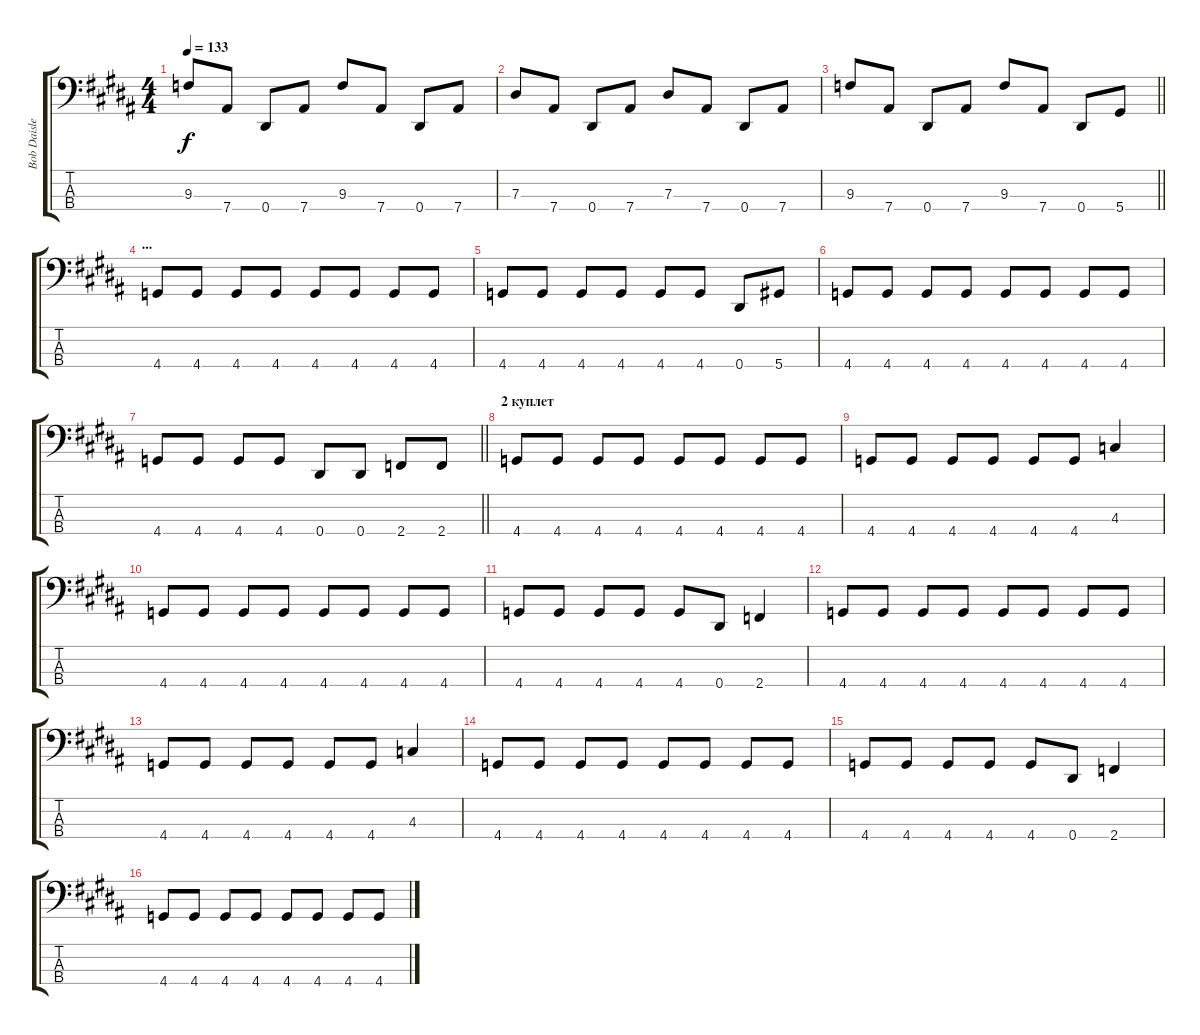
\track ("Bob Daisley" "Bob Daisle") {instrument electricbassfinger}
\staff {score tabs}
\tuning (Gb2 Db2 Ab1 Eb1) {hide}
\ts (4 4)
\tempo 133
\clef f4
\ks b
9.3.8{dy f} 7.4.8 0.4.8 7.4.8 9.3.8 7.4.8 0.4.8 7.4.8 |
7.3.8 7.4.8 0.4.8 7.4.8 7.3.8 7.4.8 0.4.8 7.4.8 |
\barLineRight lightlight
9.3.8 7.4.8 0.4.8 7.4.8 9.3.8 7.4.8 0.4.8 5.4.8 |
\section ("" "...")
4.4.8 4.4.8 4.4.8 4.4.8 4.4.8 4.4.8 4.4.8 4.4.8 |
4.4.8 4.4.8 4.4.8 4.4.8 4.4.8 4.4.8 0.4.8 5.4.8 |
4.4.8 4.4.8 4.4.8 4.4.8 4.4.8 4.4.8 4.4.8 4.4.8 |
\barLineRight lightlight
4.4.8 4.4.8 4.4.8 4.4.8 0.4.8 0.4.8 2.4.8 2.4.8 |
\section ("" "2 куплет")
4.4.8 4.4.8 4.4.8 4.4.8 4.4.8 4.4.8 4.4.8 4.4.8 |
4.4.8 4.4.8 4.4.8 4.4.8 4.4.8 4.4.8 4.3.4 |
4.4.8 4.4.8 4.4.8 4.4.8 4.4.8 4.4.8 4.4.8 4.4.8 |
4.4.8 4.4.8 4.4.8 4.4.8 4.4.8 0.4.8 2.4.4 |
4.4.8 4.4.8 4.4.8 4.4.8 4.4.8 4.4.8 4.4.8 4.4.8 |
4.4.8 4.4.8 4.4.8 4.4.8 4.4.8 4.4.8 4.3.4 |
4.4.8 4.4.8 4.4.8 4.4.8 4.4.8 4.4.8 4.4.8 4.4.8 |
4.4.8 4.4.8 4.4.8 4.4.8 4.4.8 0.4.8 2.4.4 |
4.4.8 4.4.8 4.4.8 4.4.8 4.4.8 4.4.8 4.4.8 4.4.8
